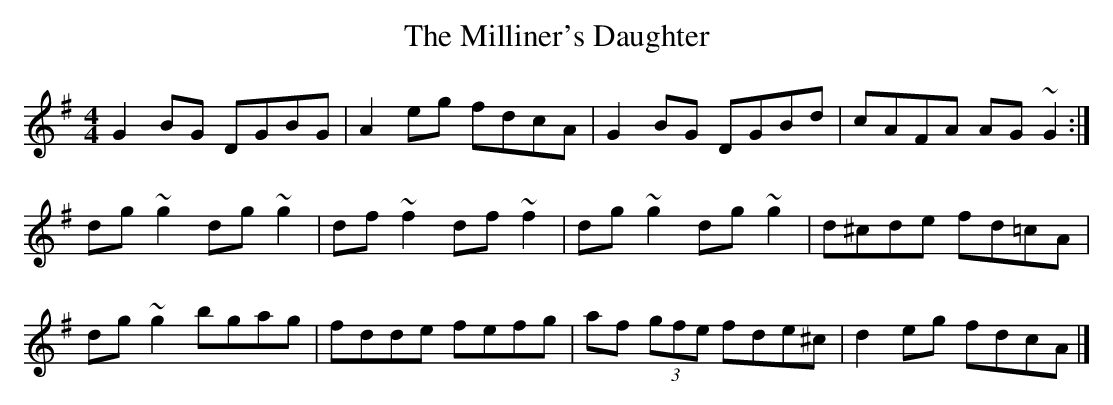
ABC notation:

X:1
T:Milliner's Daughter, The
M:4/4
K:G
G2BG DGBG|A2eg fdcA|G2BG DGBd|cAFA AG~G2:|
dg~g2 dg~g2|df~f2 df~f2|dg~g2 dg~g2|d^cde fd=cA|
dg~g2 bgag|fdde fefg|af (3gfe fde^c|d2eg fdcA|]
